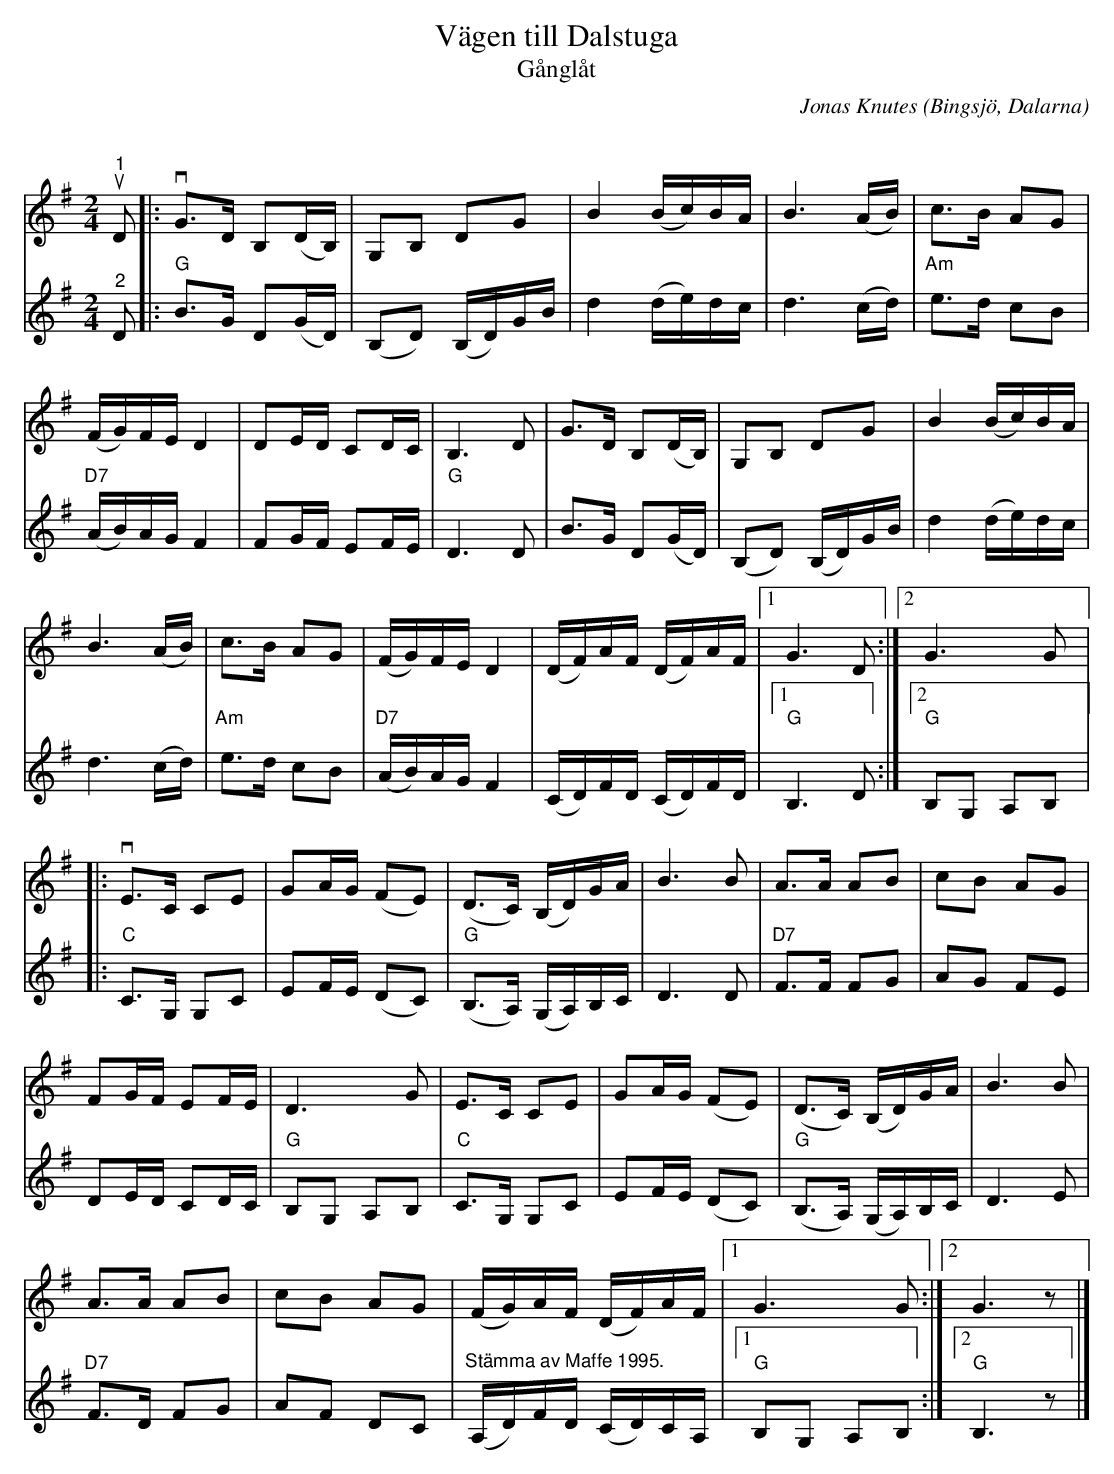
X:1
T:Vägen till Dalstuga
T:Gånglåt
C:Jonas Knutes
O:Bingsjö, Dalarna
Q:90
L:1/8
M:2/4
K:G
V:1
"^1"u D |:v G>D B,(D/B,/) | G,B, DG | B2 (B/c/)B/A/ | B3 (A/B/) | c>B AG |
 (F/G/)F/E/ D2 | DE/D/ CD/C/ | B,3 D | G>D B,(D/B,/) | G,B, DG | B2 (B/c/)B/A/ |
B3 (A/B/) | c>B AG | (F/G/)F/E/ D2 | (D/F/)A/F/ (D/F/)A/F/ |1 G3 D :|2 G3 G |:
v E>C CE | GA/G/ (FE) | (D>C) (B,/D/)G/A/ | B3 B | A>A AB | cB AG |
FG/F/ EF/E/ | D3 G | E>C CE | GA/G/ (FE) | (D>C) (B,/D/)G/A/ | B3 B |
A>A AB | cB AG | (F/G/)A/F/ (D/F/)A/F/ |1 G3 G :|2 G3 z |]
V:2
"^2" D |: "G" B>G D(G/D/) | (B,D) (B,/D/)G/B/ | d2 (d/e/)d/c/ | d3 (c/d/) |"Am" e>d cB |
"D7" (A/B/)A/G/ F2 | FG/F/ EF/E/ |"G" D3 D | B>G D(G/D/) | (B,D) (B,/D/)G/B/ | d2 (d/e/)d/c/ |
d3 (c/d/) |"Am" e>d cB | "D7" (A/B/)A/G/ F2 | (C/D/)F/D/ (C/D/)F/D/ |1 "G" B,3 D :|2 "G" B,G, A,B, |:
"C" C>G, G,C | EF/E/ (DC) |"G" (B,>A,) (G,/A,/)B,/C/ | D3 D | "D7" F>F FG | AG FE |
DE/D/ CD/C/ | "G" B,G, A,B, |"C" C>G, G,C | EF/E/ (DC) |"G" (B,>A,) (G,/A,/)B,/C/ | D3 E |
"D7" F>D FG | AF DC |"^Stämma av Maffe 1995." (A,/D/)F/D/ (C/D/)C/A,/ |1 "G" B,G, A,B, :|2 "G" B,3 z |]
